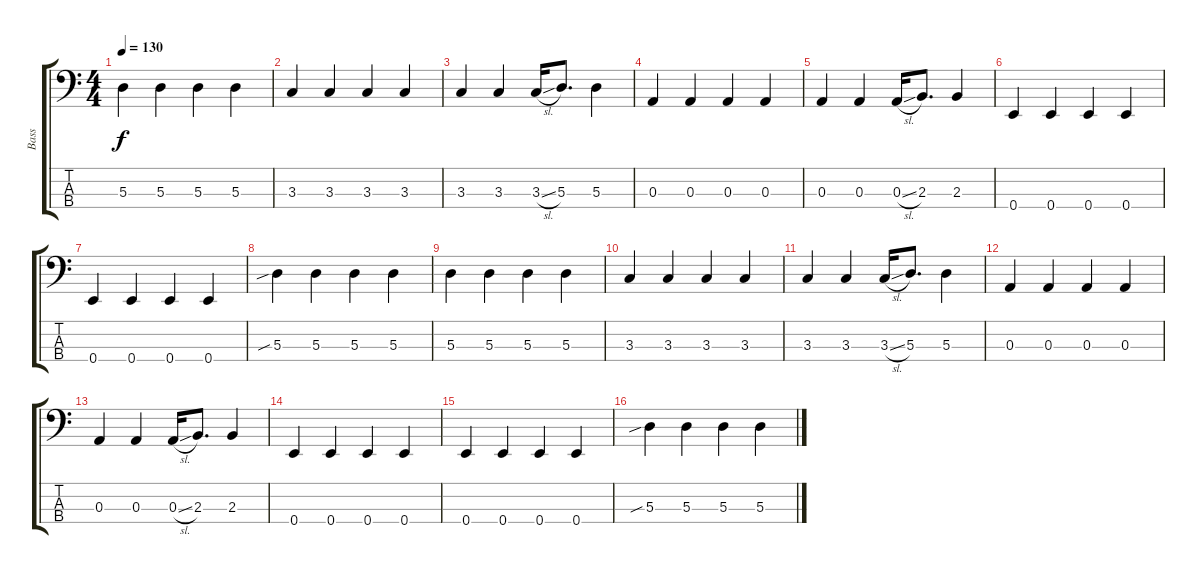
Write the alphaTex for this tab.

\track ("Bass" "Bass") {instrument electricbassfinger}
\staff {score tabs}
\tuning (G2 D2 A1 E1) {hide}
\ts (4 4)
\tempo 130
\clef f4
\ks c
5.3.4{dy f} 5.3.4 5.3.4 5.3.4 |
3.3.4 3.3.4 3.3.4 3.3.4 |
3.3.4 3.3.4 3.3{sl}.16 5.3.8{d} 5.3.4 |
0.3.4 0.3.4 0.3.4 0.3.4 |
0.3.4 0.3.4 0.3{sl}.16 2.3.8{d} 2.3.4 |
0.4.4 0.4.4 0.4.4 0.4.4 |
0.4.4 0.4.4 0.4.4 0.4.4 |
5.3{sib}.4 5.3.4 5.3.4 5.3.4 |
5.3.4 5.3.4 5.3.4 5.3.4 |
3.3.4 3.3.4 3.3.4 3.3.4 |
3.3.4 3.3.4 3.3{sl}.16 5.3.8{d} 5.3.4 |
0.3.4 0.3.4 0.3.4 0.3.4 |
0.3.4 0.3.4 0.3{sl}.16 2.3.8{d} 2.3.4 |
0.4.4 0.4.4 0.4.4 0.4.4 |
0.4.4 0.4.4 0.4.4 0.4.4 |
5.3{sib}.4 5.3.4 5.3.4 5.3.4
